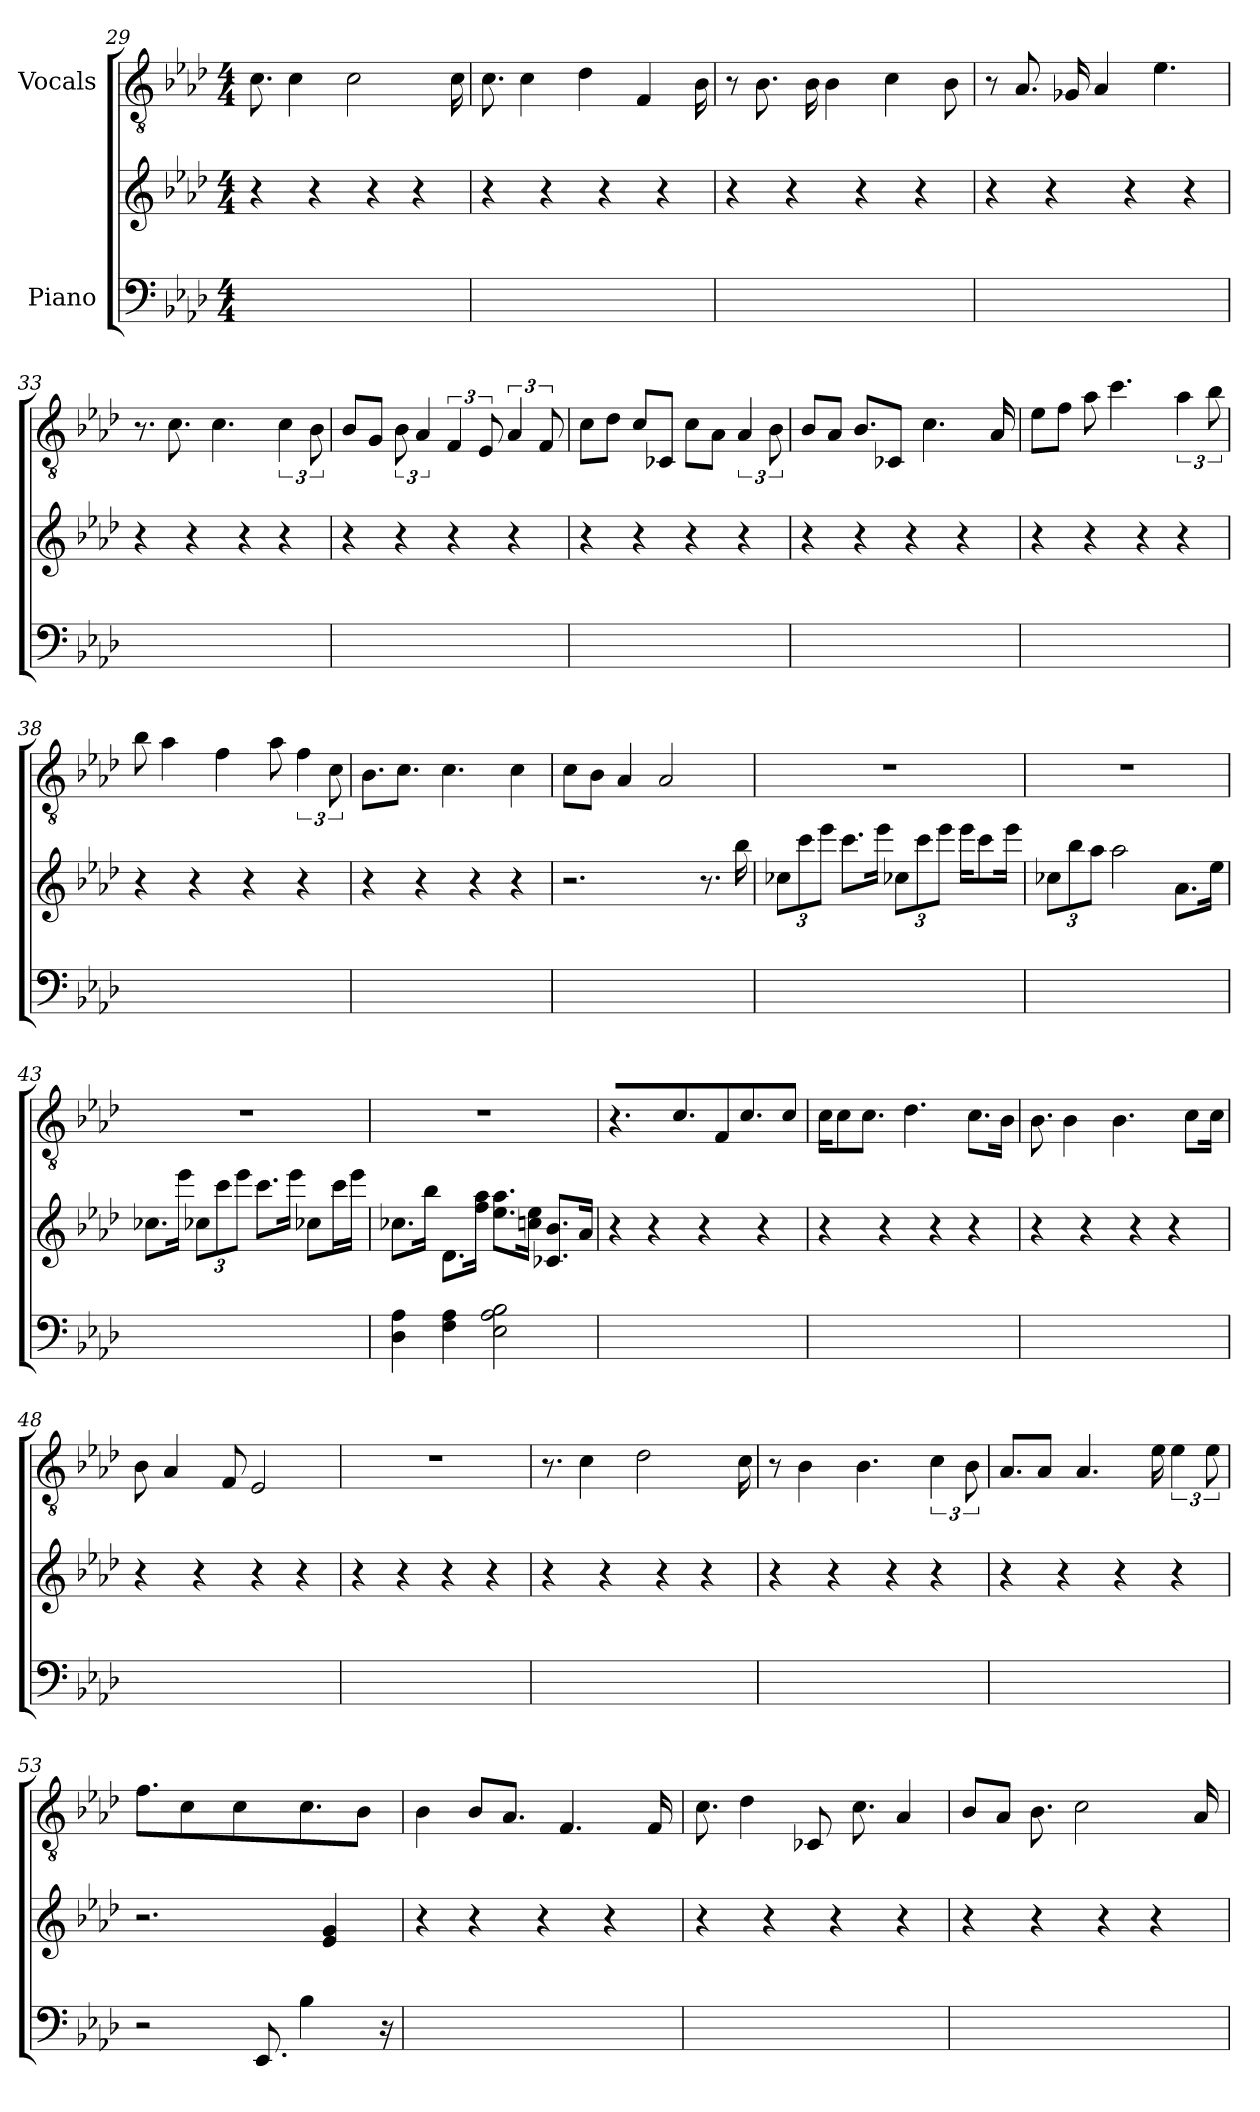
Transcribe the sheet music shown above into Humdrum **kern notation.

**kern	**kern	**kern
*part2	*part2	*part1
*staff3	*staff2	*staff1
*I"Piano	*	*I"Vocals
*clefF4	*clefG2	*clefGv2
*k[b-e-a-d-]	*k[b-e-a-d-]	*k[b-e-a-d-]
*A-:	*A-:	*A-:
*M4/4	*M4/4	*M4/4
=29	=29	=29
1ryy	4r	8.c
.	.	4c
.	4r	.
.	.	2c
.	4r	.
.	4r	.
.	.	16c
=30	=30	=30
1ryy	4r	8.c
.	.	4c
.	4r	.
.	.	4d-
.	4r	.
.	.	4F
.	4r	.
.	.	16B-
=31	=31	=31
1ryy	4r	8r
.	.	8.B-
.	4r	.
.	.	16B-
.	.	4B-
.	4r	.
.	.	4c
.	4r	.
.	.	8B-
=32	=32	=32
1ryy	4r	8r
.	.	8.A-
.	4r	.
.	.	16G-X
.	.	4A-
.	4r	.
.	.	4.e-
.	4r	.
=33	=33	=33
1ryy	4r	8.r
.	.	8.c
.	4r	.
.	.	4.c
.	4r	.
.	4r	6c
.	.	12B-
=34	=34	=34
1ryy	4r	8B-/L
.	.	8G/J
.	4r	12B-
.	.	6A-
.	4r	6F
.	.	12E-
.	4r	6A-
.	.	12F
=35	=35	=35
1ryy	4r	8c\L
.	.	8d-\J
.	4r	8c/L
.	.	8C-X/J
.	4r	8c\L
.	.	8A-\J
.	4r	6A-
.	.	12B-
=36	=36	=36
1ryy	4r	8B-/L
.	.	8A-/J
.	4r	8.B-/L
.	.	8C-X/J
.	4r	.
.	.	4.c
.	4r	.
.	.	16A-
=37	=37	=37
1ryy	4r	8e-\L
.	.	8f\J
.	4r	8a-
.	.	4.cc
.	4r	.
.	4r	6a-
.	.	12b-
=38	=38	=38
1ryy	4r	8b-
.	.	4a-
.	4r	.
.	.	4f
.	4r	.
.	.	8a-
.	4r	6f
.	.	12c
=39	=39	=39
1ryy	4r	8.B-\L
.	.	8.c\J
.	4r	.
.	.	4.c
.	4r	.
.	4r	4c
=40	=40	=40
1ryy	2.r	8c\L
.	.	8B-\J
.	.	4A-
.	.	2A-
.	8.r	.
.	16bb-	.
=41	=41	=41
1ryy	12cc-X\L	1r
.	12ccc\	.
.	12eee-\J	.
.	8.ccc\L	.
.	16eee-\Jk	.
.	12cc-X\L	.
.	12ccc\	.
.	12eee-\J	.
.	16eee-\KL	.
.	8ccc\	.
.	16eee-\Jk	.
=42	=42	=42
1ryy	12cc-X\L	1r
.	12bb-\	.
.	12aa-\J	.
.	2aa-	.
.	8.a-\L	.
.	16ee-\Jk	.
=43	=43	=43
1ryy	8.cc-X\L	1r
.	16eee-\Jk	.
.	12cc-X\L	.
.	12ccc\	.
.	12eee-\J	.
.	8.ccc\L	.
.	16eee-\Jk	.
.	8cc-X\L	.
.	16ccc\L	.
.	16eee-\JJ	.
=44	=44	=44
4D- 4A-	8.cc-X\L	1r
.	16bb-\Jk	.
4F 4A-	8.d-\L	.
.	16ff\ 16aa-\Jk	.
2E- 2A- 2B-	8.ee-\ 8.aa-\L	.
.	16cc\ 16ee-\Jk	.
.	8.b-/ 8.c-X/L	.
.	16a-/Jk	.
=45	=45	=45
1ryy	4r	4.r
.	4r	.
.	.	8.c
.	4r	.
.	.	8F/L
.	.	8.c/J
.	4r	.
.	.	8cJ
=46	=46	=46
1ryy	4r	16c\KL
.	.	8c\
.	.	8.c\J
.	4r	.
.	.	4.d-
.	4r	.
.	4r	8.c\L
.	.	16B-\Jk
=47	=47	=47
1ryy	4r	8.B-
.	.	4B-
.	4r	.
.	.	4.B-
.	4r	.
.	4r	.
.	.	8c\L
.	.	16c\Jk
=48	=48	=48
1ryy	4r	8B-
.	.	4A-
.	4r	.
.	.	8F
.	4r	2E-
.	4r	.
=49	=49	=49
1ryy	4r	1r
.	4r	.
.	4r	.
.	4r	.
=50	=50	=50
1ryy	4r	8.r
.	.	4c
.	4r	.
.	.	2d-
.	4r	.
.	4r	.
.	.	16c
=51	=51	=51
1ryy	4r	8r
.	.	4B-
.	4r	.
.	.	4.B-
.	4r	.
.	4r	6c
.	.	12B-
=52	=52	=52
1ryy	4r	8.A-/L
.	.	8A-/J
.	4r	.
.	.	4.A-
.	4r	.
.	.	16e-
.	4r	6e-
.	.	12e-
=53	=53	=53
2r	2.r	8.f
.	.	4c
.	.	4c
8.EE-	.	.
4B-	.	8.c
.	4e- 4g	.
.	.	8B-J
16r	.	.
=54	=54	=54
1ryy	4r	4B-
.	4r	8B-/L
.	.	8.A-/J
.	4r	.
.	.	4.F
.	4r	.
.	.	16F
=55	=55	=55
1ryy	4r	8.c
.	.	4d-
.	4r	.
.	.	8C-X
.	4r	.
.	.	8.c
.	4r	4A-
=56	=56	=56
1ryy	4r	8B-/L
.	.	8A-/J
.	4r	8.B-
.	.	2c
.	4r	.
.	4r	.
.	.	16A-
=	=	=
*-	*-	*-
